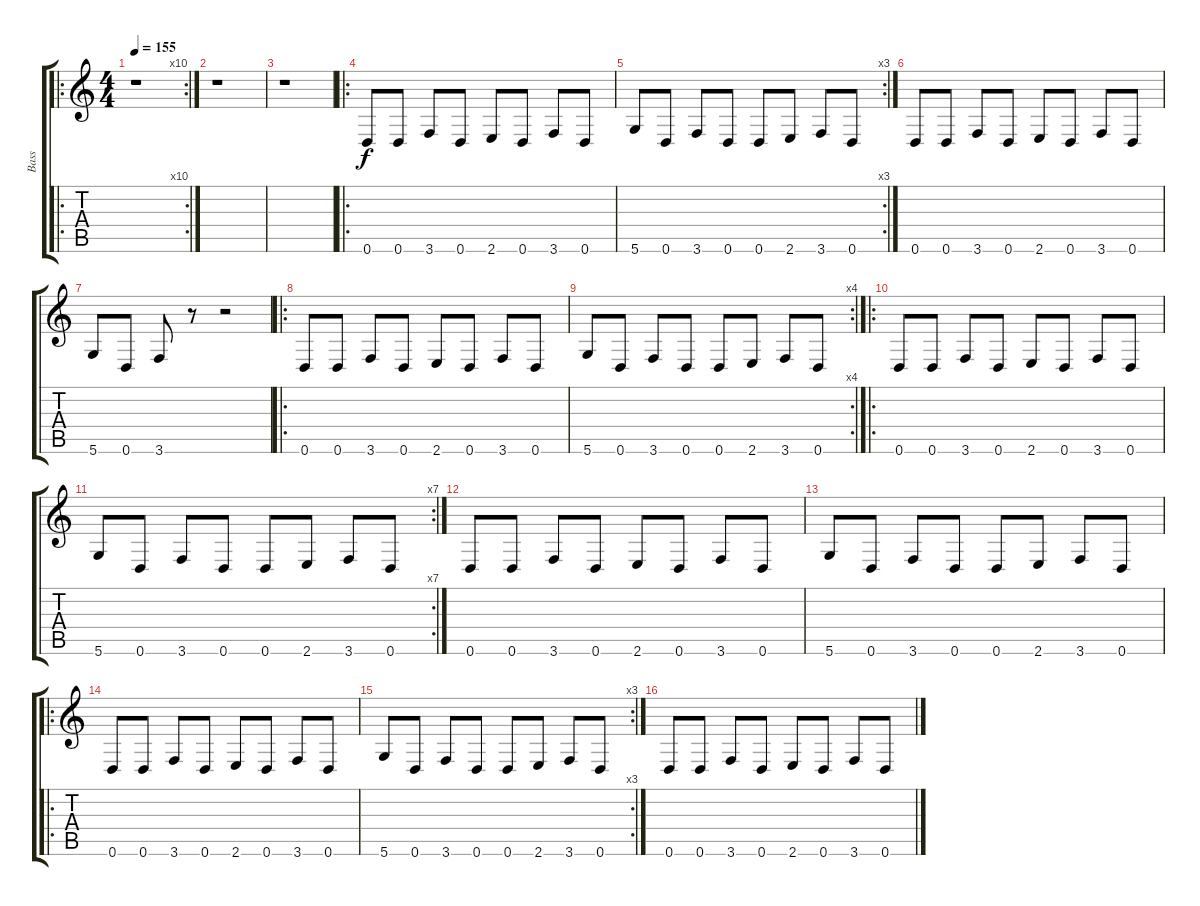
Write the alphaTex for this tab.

\track ("Bass" "Bass") {instrument electricbasspick}
\staff {score tabs}
\tuning (E4 B3 G3 D3 A2 D2) {hide}
\ro
\rc 10
\ts (4 4)
\tempo 155
\clef g2
\ks c
r.1{dy f instrument electricbasspick} |
r.1 |
r.1 |
\ro
0.6.8 0.6.8 3.6.8 0.6.8 2.6.8 0.6.8 3.6.8 0.6.8 |
\rc 3
5.6.8 0.6.8 3.6.8 0.6.8 0.6.8 2.6.8 3.6.8 0.6.8 |
0.6.8 0.6.8 3.6.8 0.6.8 2.6.8 0.6.8 3.6.8 0.6.8 |
5.6.8 0.6.8 3.6.8 r.8 r.2 |
\ro
0.6.8 0.6.8 3.6.8 0.6.8 2.6.8 0.6.8 3.6.8 0.6.8 |
\rc 4
5.6.8 0.6.8 3.6.8 0.6.8 0.6.8 2.6.8 3.6.8 0.6.8 |
\ro
0.6.8 0.6.8 3.6.8 0.6.8 2.6.8 0.6.8 3.6.8 0.6.8 |
\rc 7
5.6.8 0.6.8 3.6.8 0.6.8 0.6.8 2.6.8 3.6.8 0.6.8 |
0.6.8 0.6.8 3.6.8 0.6.8 2.6.8 0.6.8 3.6.8 0.6.8 |
5.6.8 0.6.8 3.6.8 0.6.8 0.6.8 2.6.8 3.6.8 0.6.8 |
\ro
0.6.8 0.6.8 3.6.8 0.6.8 2.6.8 0.6.8 3.6.8 0.6.8 |
\rc 3
5.6.8 0.6.8 3.6.8 0.6.8 0.6.8 2.6.8 3.6.8 0.6.8 |
0.6.8 0.6.8 3.6.8 0.6.8 2.6.8 0.6.8 3.6.8 0.6.8
